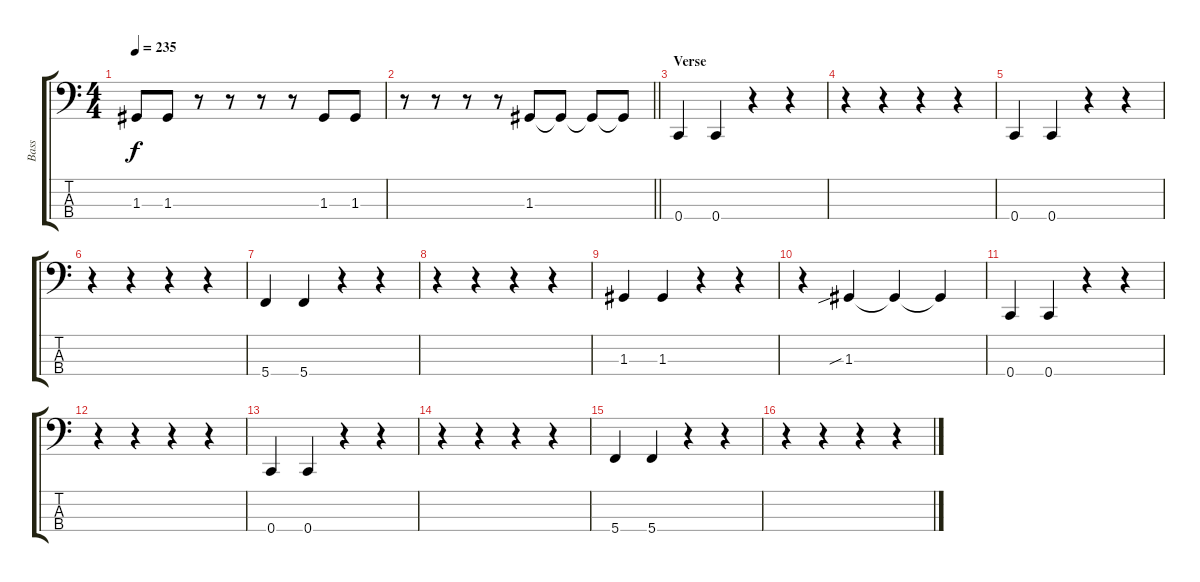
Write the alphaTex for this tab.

\track ("Bass" "Bass") {instrument electricbassfinger}
\staff {score tabs}
\tuning (F2 C2 G1 C1) {hide}
\ts (4 4)
\tempo 235
\clef f4
\ks c
1.3.8{dy f} 1.3.8 r.8 r.8 r.8 r.8 1.3.8 1.3.8 |
\barLineRight lightlight
r.8 r.8 r.8 r.8 1.3.8 1.3{t}.8 1.3{t}.8 1.3{t}.8 |
\section ("" "Verse")
0.4.4 0.4.4 r.4 r.4 |
r.4 r.4 r.4 r.4 |
0.4.4 0.4.4 r.4 r.4 |
r.4 r.4 r.4 r.4 |
5.4.4 5.4.4 r.4 r.4 |
r.4 r.4 r.4 r.4 |
1.3.4 1.3.4 r.4 r.4 |
r.4 1.3{sib}.4 1.3{t}.4 1.3{t}.4 |
0.4.4 0.4.4 r.4 r.4 |
r.4 r.4 r.4 r.4 |
0.4.4 0.4.4 r.4 r.4 |
r.4 r.4 r.4 r.4 |
5.4.4 5.4.4 r.4 r.4 |
r.4 r.4 r.4 r.4
